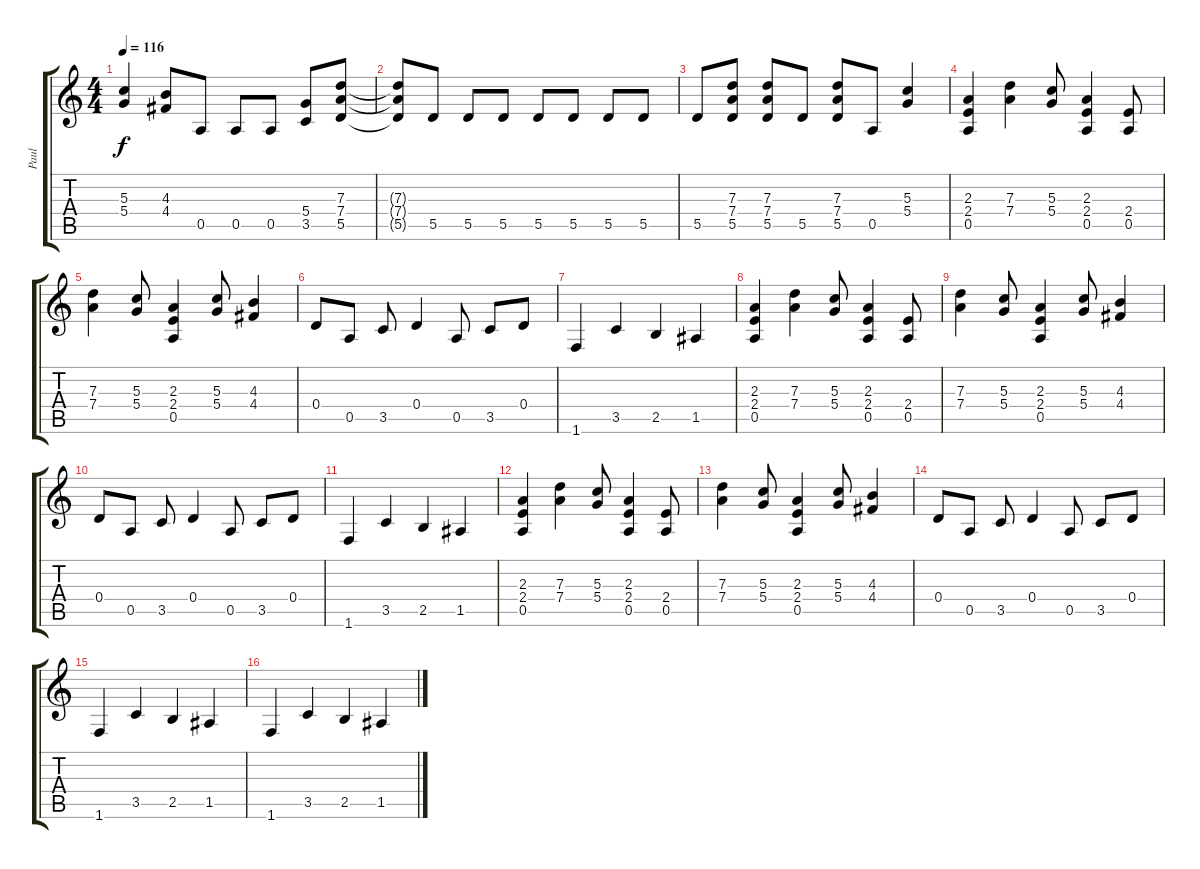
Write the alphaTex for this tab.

\track ("Paul" "Paul") {instrument overdrivenguitar}
\staff {score tabs}
\tuning (E4 B3 G3 D3 A2 E2) {hide}
\ts (4 4)
\tempo 116
\clef g2
\ks c
(5.3{t} 5.4{t}).4{dy f} (4.3 4.4).8 0.5.8 0.5.8 0.5.8 (5.4 3.5).8 (7.3 7.4 5.5).8 |
(7.3{t} 7.4{t} 5.5{t}).8 5.5.8 5.5.8 5.5.8 5.5.8 5.5.8 5.5.8 5.5.8 |
5.5.8 (7.3 7.4 5.5).8 (7.3 7.4 5.5).8 5.5.8 (7.3 7.4 5.5).8 0.5.8 (5.3 5.4).4 |
(2.3 2.4 0.5).4 (7.3 7.4).4 (5.3 5.4).8 (2.3 2.4 0.5).4 (2.4 0.5).8 |
(7.3 7.4).4 (5.3 5.4).8 (2.3 2.4 0.5).4 (5.3 5.4).8 (4.3 4.4).4 |
0.4.8 0.5.8 3.5.8 0.4.4 0.5.8 3.5.8 0.4.8 |
1.6.4 3.5.4 2.5.4 1.5.4 |
(2.3 2.4 0.5).4 (7.3 7.4).4 (5.3 5.4).8 (2.3 2.4 0.5).4 (2.4 0.5).8 |
(7.3 7.4).4 (5.3 5.4).8 (2.3 2.4 0.5).4 (5.3 5.4).8 (4.3 4.4).4 |
0.4.8 0.5.8 3.5.8 0.4.4 0.5.8 3.5.8 0.4.8 |
1.6.4 3.5.4 2.5.4 1.5.4 |
(2.3 2.4 0.5).4 (7.3 7.4).4 (5.3 5.4).8 (2.3 2.4 0.5).4 (2.4 0.5).8 |
(7.3 7.4).4 (5.3 5.4).8 (2.3 2.4 0.5).4 (5.3 5.4).8 (4.3 4.4).4 |
0.4.8 0.5.8 3.5.8 0.4.4 0.5.8 3.5.8 0.4.8 |
1.6.4 3.5.4 2.5.4 1.5.4 |
1.6.4 3.5.4 2.5.4 1.5.4
